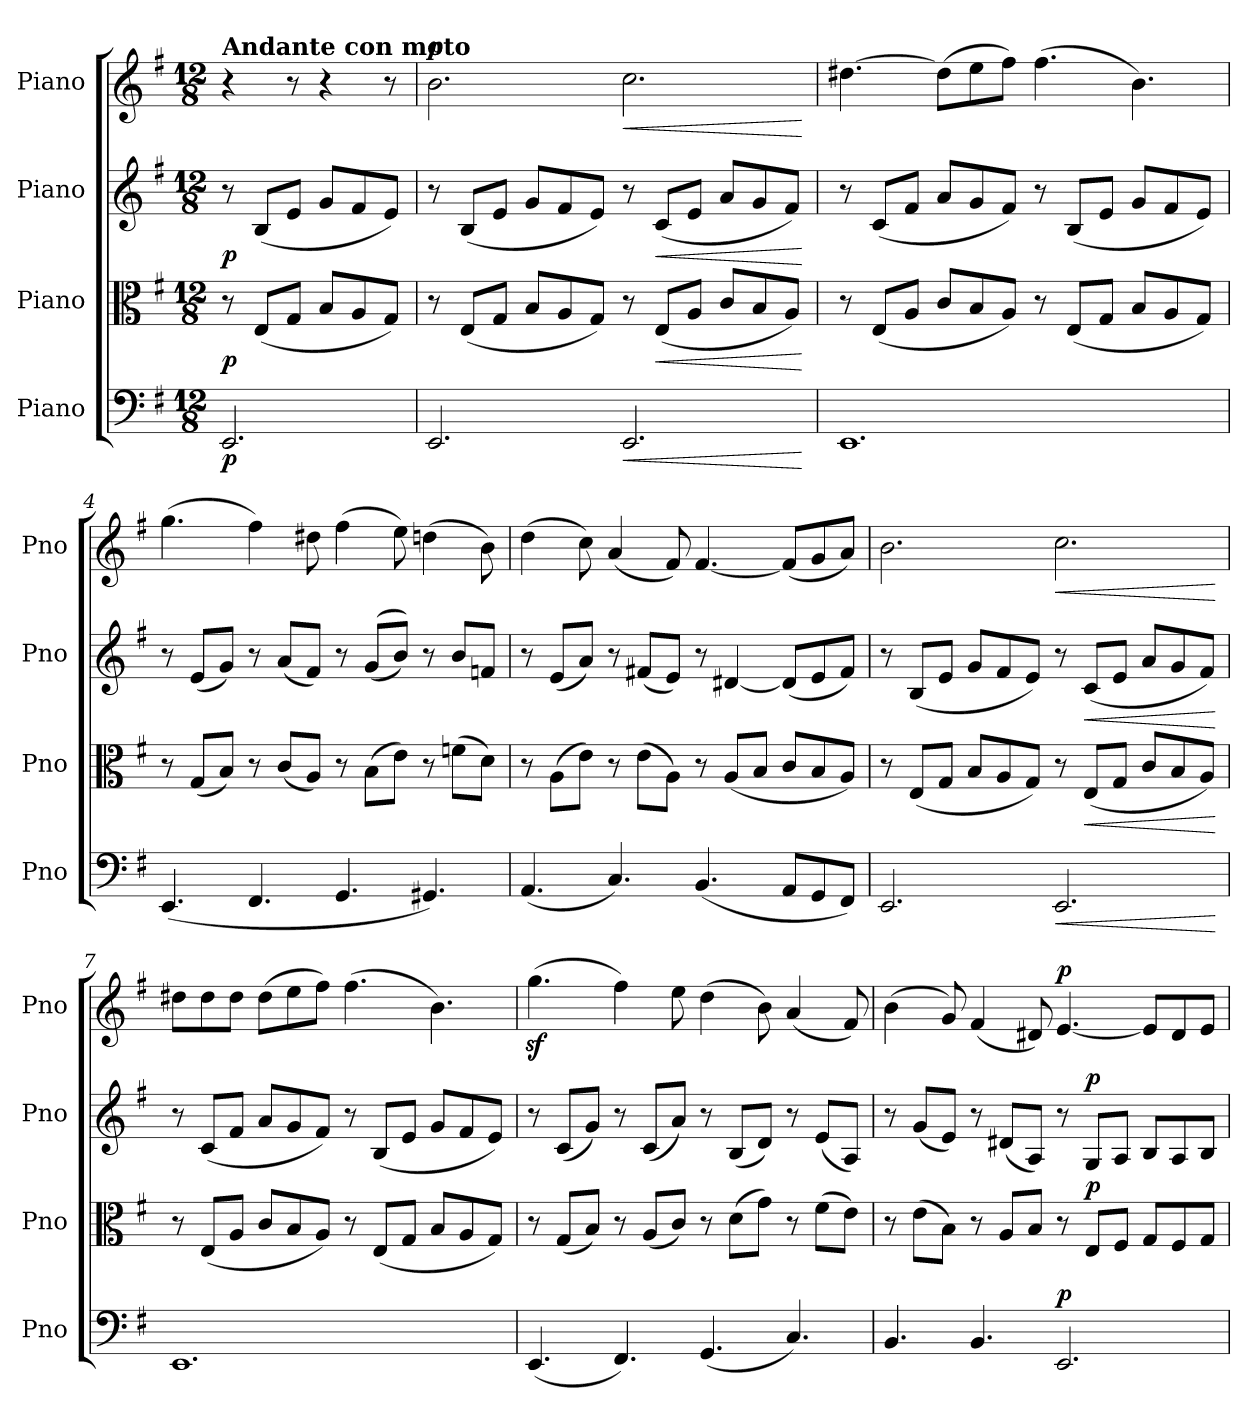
**kern	**dynam	**kern	**dynam	**kern	**dynam	**kern	**dynam
*part4	*part4	*part3	*part3	*part2	*part2	*part1	*part1
*staff4	*staff4	*staff3	*staff3	*staff2	*staff2	*staff1	*staff1
*I"Piano	*	*I"Piano	*	*I"Piano	*	*I"Piano	*
*I'Pno	*	*I'Pno	*	*I'Pno	*	*I'Pno	*
*clefF4	*	*clefC3	*	*clefG2	*	*clefG2	*
*k[f#]	*	*k[f#]	*	*k[f#]	*	*k[f#]	*
*M12/8	*	*M12/8	*	*M12/8	*	*M12/8	*
=1	=1	=1	=1	=1	=1	=1	=1
!	!	!	!	!	!	!LO:TX:a:B:t=Andante con moto	!
!	!LO:DY:b	!	!LO:DY:b	!	!LO:DY:b	!	!
2.EE/	p	8r	p	8r	p	4r	.
.	.	(8E/L	.	(8B/L	.	.	.
.	.	8G/J	.	8e/J	.	8r	.
.	.	8B/L	.	8g/L	.	4r	.
.	.	8A/	.	8f#/	.	.	.
.	.	8G/J)	.	8e/J)	.	8r	.
=2	=2	=2	=2	=2	=2	=2	=2
!	!	!	!	!	!	!	!LO:DY:a
2.EE/	.	8r	.	8r	.	2.b\	p
.	.	(8E/L	.	(8B/L	.	.	.
.	.	8G/J	.	8e/J	.	.	.
.	.	8B/L	.	8g/L	.	.	.
.	.	8A/	.	8f#/	.	.	.
.	.	8G/J)	.	8e/J)	.	.	.
!	!LO:HP:b	!	!	!	!	!	!LO:HP:b
2.EE/	<	8r	.	8r	.	2.cc\	<
!	!	!	!LO:HP:b	!	!LO:HP:b	!	!
.	.	(8E/L	<	(8c/L	<	.	.
.	.	8A/J	.	8e/J	.	.	.
.	.	8c/L	.	8a/L	.	.	.
.	.	8B/	.	8g/	.	.	.
.	.	8A/J)	.	8f#/J)	.	.	.
.	[	.	[	.	[	.	[
=3	=3	=3	=3	=3	=3	=3	=3
1.EE	.	8r	.	8r	.	[4.dd#X\	.
.	.	(8E/L	.	(8c/L	.	.	.
.	.	8A/J	.	8f#/J	.	.	.
.	.	8c/L	.	8a/L	.	(8dd#\L]	.
.	.	8B/	.	8g/	.	8ee\	.
.	.	8A/J)	.	8f#/J)	.	8ff#\J)	.
.	.	8r	.	8r	.	(4.ff#\	.
.	.	(8E/L	.	(8B/L	.	.	.
.	.	8G/J	.	8e/J	.	.	.
.	.	8B/L	.	8g/L	.	4.b\)	.
.	.	8A/	.	8f#/	.	.	.
.	.	8G/J)	.	8e/J)	.	.	.
=4	=4	=4	=4	=4	=4	=4	=4
(4.EE/	.	8r	.	8r	.	(4.gg\	.
.	.	(8G/L	.	(8e/L	.	.	.
.	.	8B/J)	.	8g/J)	.	.	.
4.FF#/	.	8r	.	8r	.	4ff#\)	.
.	.	(8c/L	.	(8a/L	.	.	.
.	.	8A/J)	.	8f#/J)	.	8dd#X\	.
4.GG/	.	8r	.	8r	.	(4ff#\	.
.	.	(8B\L	.	((8g/L	.	.	.
.	.	8e\J)	.	8b/J))	.	8ee\)	.
4.GG#X/)	.	8r	.	8r	.	(4ddn\	.
.	.	(8fn\L	.	8b/L	.	.	.
.	.	8d\J)	.	8fn/J	.	8b\)	.
=5	=5	=5	=5	=5	=5	=5	=5
(4.AA/	.	8r	.	8r	.	(4dd\	.
.	.	(8A\L	.	(8e/L	.	.	.
.	.	8e\J)	.	8a/J)	.	8cc\)	.
4.C/)	.	8r	.	8r	.	(4a/	.
.	.	(8e\L	.	(8f#X/L	.	.	.
.	.	8A\J)	.	8e/J)	.	8f#/)	.
(4.BB/	.	8r	.	8r	.	[4.f#/	.
.	.	(8A/L	.	[4d#X/	.	.	.
.	.	8B/J	.	.	.	.	.
8AA/L	.	8c/L	.	(8d#/L]	.	(8f#/L]	.
8GG/	.	8B/	.	8e/	.	8g/	.
8FF#/J)	.	8A/J)	.	8f#/J)	.	8a/J)	.
!!LO:LB:g=z
=6	=6	=6	=6	=6	=6	=6	=6
2.EE/	.	8r	.	8r	.	2.b\	.
.	.	(8E/L	.	(8B/L	.	.	.
.	.	8G/J	.	8e/J	.	.	.
.	.	8B/L	.	8g/L	.	.	.
.	.	8A/	.	8f#/	.	.	.
.	.	8G/J)	.	8e/J)	.	.	.
!	!LO:HP:b	!	!	!	!	!	!LO:HP:b
2.EE/	<	8r	.	8r	.	2.cc\	<
!	!	!	!LO:HP:b	!	!LO:HP:b	!	!
.	.	(8E/L	<	(8c/L	<	.	.
.	.	8G/J	.	8e/J	.	.	.
.	.	8c/L	.	8a/L	.	.	.
.	.	8B/	.	8g/	.	.	.
.	.	8A/J)	.	8f#/J)	.	.	.
.	[	.	[	.	[	.	[
=7	=7	=7	=7	=7	=7	=7	=7
1.EE	.	8r	.	8r	.	8dd#X\L	.
.	.	(8E/L	.	(8c/L	.	8dd#\	.
.	.	8A/J	.	8f#/J	.	8dd#\J	.
.	.	8c/L	.	8a/L	.	(8dd#\L	.
.	.	8B/	.	8g/	.	8ee\	.
.	.	8A/J)	.	8f#/J)	.	8ff#\J)	.
.	.	8r	.	8r	.	(4.ff#\	.
.	.	(8E/L	.	(8B/L	.	.	.
.	.	8G/J	.	8e/J	.	.	.
.	.	8B/L	.	8g/L	.	4.b\)	.
.	.	8A/	.	8f#/	.	.	.
.	.	8G/J)	.	8e/J)	.	.	.
=8	=8	=8	=8	=8	=8	=8	=8
(4.EE/	.	8r	.	8r	.	(4.ggz<\	.
.	.	(8G/L	.	(8c/L	.	.	.
.	.	8B/J)	.	8g/J)	.	.	.
4.FF#/)	.	8r	.	8r	.	4ff#\)	.
.	.	(8A/L	.	(8c/L	.	.	.
.	.	8c/J)	.	8a/J)	.	8ee\	.
(4.GG/	.	8r	.	8r	.	(4dd\	.
.	.	(8d\L	.	(8B/L	.	.	.
.	.	8g\J)	.	8d/J)	.	8b\)	.
4.C/)	.	8r	.	8r	.	(4a/	.
.	.	(8f#\L	.	(8e/L	.	.	.
.	.	8e\J)	.	8A/J)	.	8f#/)	.
=9	=9	=9	=9	=9	=9	=9	=9
4.BB/	.	8r	.	8r	.	(4b\	.
.	.	(8e\L	.	(8g/L	.	.	.
.	.	8B\J)	.	8e/J)	.	8g/)	.
4.BB/	.	8r	.	8r	.	(4f#/	.
.	.	8A/L	.	(8d#X/L	.	.	.
.	.	8B/J	.	8A/J)	.	8d#X/)	.
!	!LO:DY:a	!	!	!	!	!	!LO:DY:a
2.EE/	p	8r	.	8r	.	[4.e/	p
!	!	!	!LO:DY:a	!	!LO:DY:a	!	!
.	.	8E/L	p	8G/L	p	.	.
.	.	8F#/J	.	8A/J	.	.	.
.	.	8G/L	.	8B/L	.	8e/L]	.
.	.	8F#/	.	8A/	.	8d#/	.
.	.	8G/J	.	8B/J	.	8e/J	.
=	=	=	=	=	=	=	=
*-	*-	*-	*-	*-	*-	*-	*-
